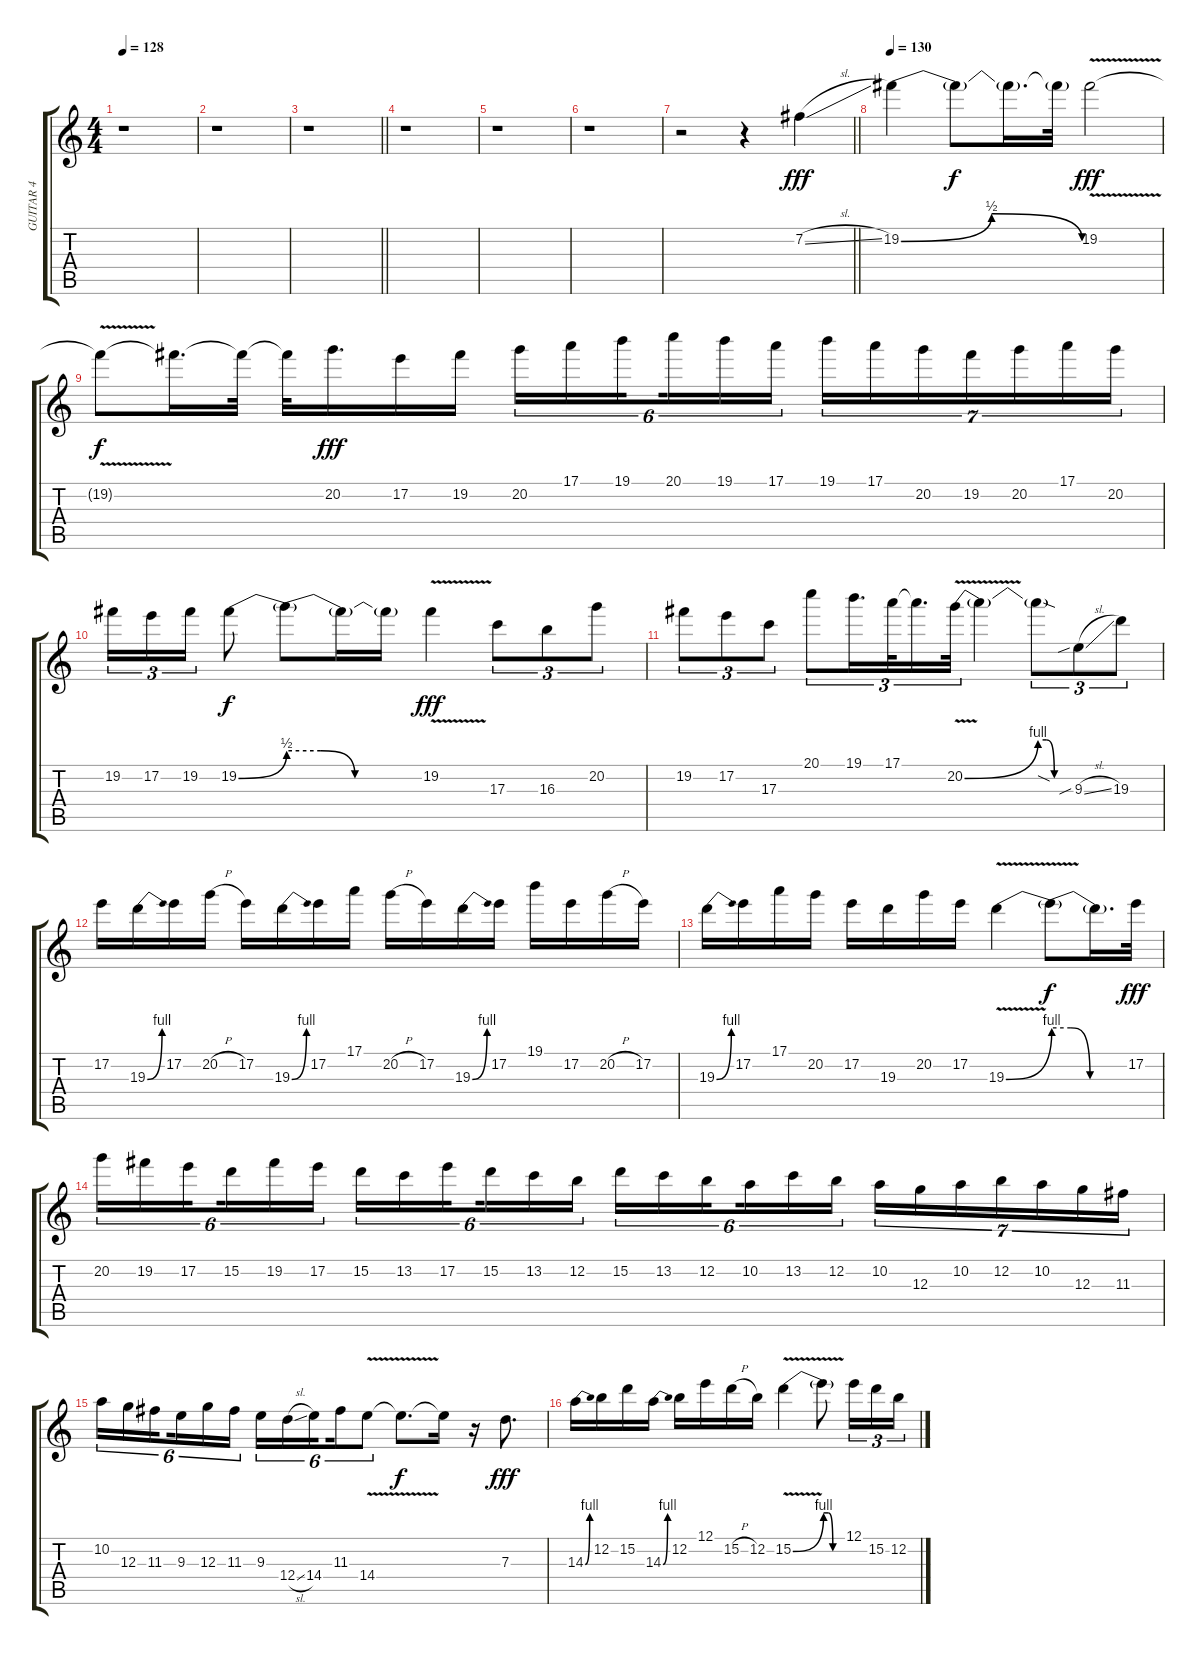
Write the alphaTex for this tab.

\track ("GUITAR 4" "GUITAR 4") {instrument overdrivenguitar}
\staff {score tabs}
\tuning (E4 B3 G3 D3 A2 E2) {hide}
\ts (4 4)
\tempo 128
\clef g2
\ks c
r.1{dy fff} |
r.1 |
\barLineRight lightlight
r.1 |
r.1 |
r.1 |
r.1 |
\barLineRight lightlight
r.2{volume 15 instrument overdrivenguitar} r.4 7.2{sl}.4 |
\tempo 130
19.2{be (bendrelease 0 0 15 2 45 2 60 0)}.4 19.2{t}.8{dy f} 19.2{t}.16{d} 19.2{t}.32 19.2{v}.2{dy fff} |
19.2{t}.8{dy f} 19.2{t}.16{d} 19.2{t}.32 19.2{t}.32 20.2.16{d dy fff} 17.2.16 19.2.16 20.2.16{tu (6 4)} 17.1.16{tu (6 4)} 19.1.16{tu (6 4) beam splitsecondary} 20.1.16{tu (6 4)} 19.1.16{tu (6 4)} 17.1.16{tu (6 4)} 19.1.16{tu (7 4)} 17.1.16{tu (7 4)} 20.2.16{tu (7 4)} 19.2.16{tu (7 4)} 20.2.16{tu (7 4)} 17.1.16{tu (7 4)} 20.2.16{tu (7 4)} |
19.2.16{tu (3 2)} 17.2.16{tu (3 2)} 19.2.16{tu (3 2)} 19.2{be (bend 0 0 60 2)}.8{dy f} 19.2{be (custom 0 2 15 2 30 0 60 0) t}.8 19.2{t}.16 19.2{t}.16 19.2{v}.4{dy fff} 17.3.8{tu (3 2)} 16.3.8{tu (3 2)} 20.2.8{tu (3 2)} |
19.2.8{tu (3 2)} 17.2.8{tu (3 2)} 17.3.8{tu (3 2)} 20.1.8{tu (3 2)} 19.1.16{d tu (3 2)} 17.1.32{tu (3 2)} 17.1{t}.16{d tu (3 2)} 20.2{be (bend 0 0 60 4) v}.32{tu (3 2)} 20.2{t}.4 20.2{be (custom 0 4 15 4 30 0 60 0) sod t}.8{tu (3 2)} 9.3{sib sl}.8{tu (3 2)} 19.3.8{tu (3 2)} |
17.2.16 19.3{be (bend 0 0 60 4)}.16 17.2.16 20.2{h}.16 17.2.16 19.3{be (bend 0 0 60 4)}.16 17.2.16 17.1.16 20.2{h}.16 17.2.16 19.3{be (bend 0 0 60 4)}.16 17.2.16 19.1.16 17.2.16 20.2{h}.16 17.2.16 |
19.3{be (bend 0 0 60 4)}.16 17.2.16 17.1.16 20.2.16 17.2.16 19.3.16 20.2.16 17.2.16 19.3{be (bend 0 0 60 4) v}.4 19.3{be (custom 0 4 15 4 30 0 60 0) t}.8{dy f} 19.3{t}.16{d} 17.2.32{dy fff} |
20.2.16{tu (6 4)} 19.2.16{tu (6 4)} 17.2.16{tu (6 4) beam splitsecondary} 15.2.16{tu (6 4)} 19.2.16{tu (6 4)} 17.2.16{tu (6 4)} 15.2.16{tu (6 4)} 13.2.16{tu (6 4)} 17.2.16{tu (6 4) beam splitsecondary} 15.2.16{tu (6 4)} 13.2.16{tu (6 4)} 12.2.16{tu (6 4)} 15.2.16{tu (6 4)} 13.2.16{tu (6 4)} 12.2.16{tu (6 4) beam splitsecondary} 10.2.16{tu (6 4)} 13.2.16{tu (6 4)} 12.2.16{tu (6 4)} 10.2.16{tu (7 4)} 12.3.16{tu (7 4)} 10.2.16{tu (7 4)} 12.2.16{tu (7 4)} 10.2.16{tu (7 4)} 12.3.16{tu (7 4)} 11.3.16{tu (7 4)} |
10.2.16{tu (6 4)} 12.3.16{tu (6 4)} 11.3.16{tu (6 4) beam splitsecondary} 9.3.16{tu (6 4)} 12.3.16{tu (6 4)} 11.3.16{tu (6 4)} 9.3.16{tu (6 4)} 12.4{sl}.16{tu (6 4)} 14.4.16{tu (6 4) beam splitsecondary} 11.3.16{tu (6 4)} 14.4{v}.8{tu (6 4)} 14.4{t}.8{d dy f} 14.4{t}.16 r.16 7.3.8{d dy fff} |
14.3{be (bend 0 0 60 4)}.16 12.2.16 15.2.16 14.3{be (bend 0 0 60 4)}.16 12.2.16 12.1.16 15.2{h}.16 12.2.16 15.2{be (bend 0 0 60 4) v}.4 15.2{be (custom 0 4 15 4 30 0 60 0) t}.8 12.1.16{tu (3 2)} 15.2.16{tu (3 2)} 12.2.16{tu (3 2)}
